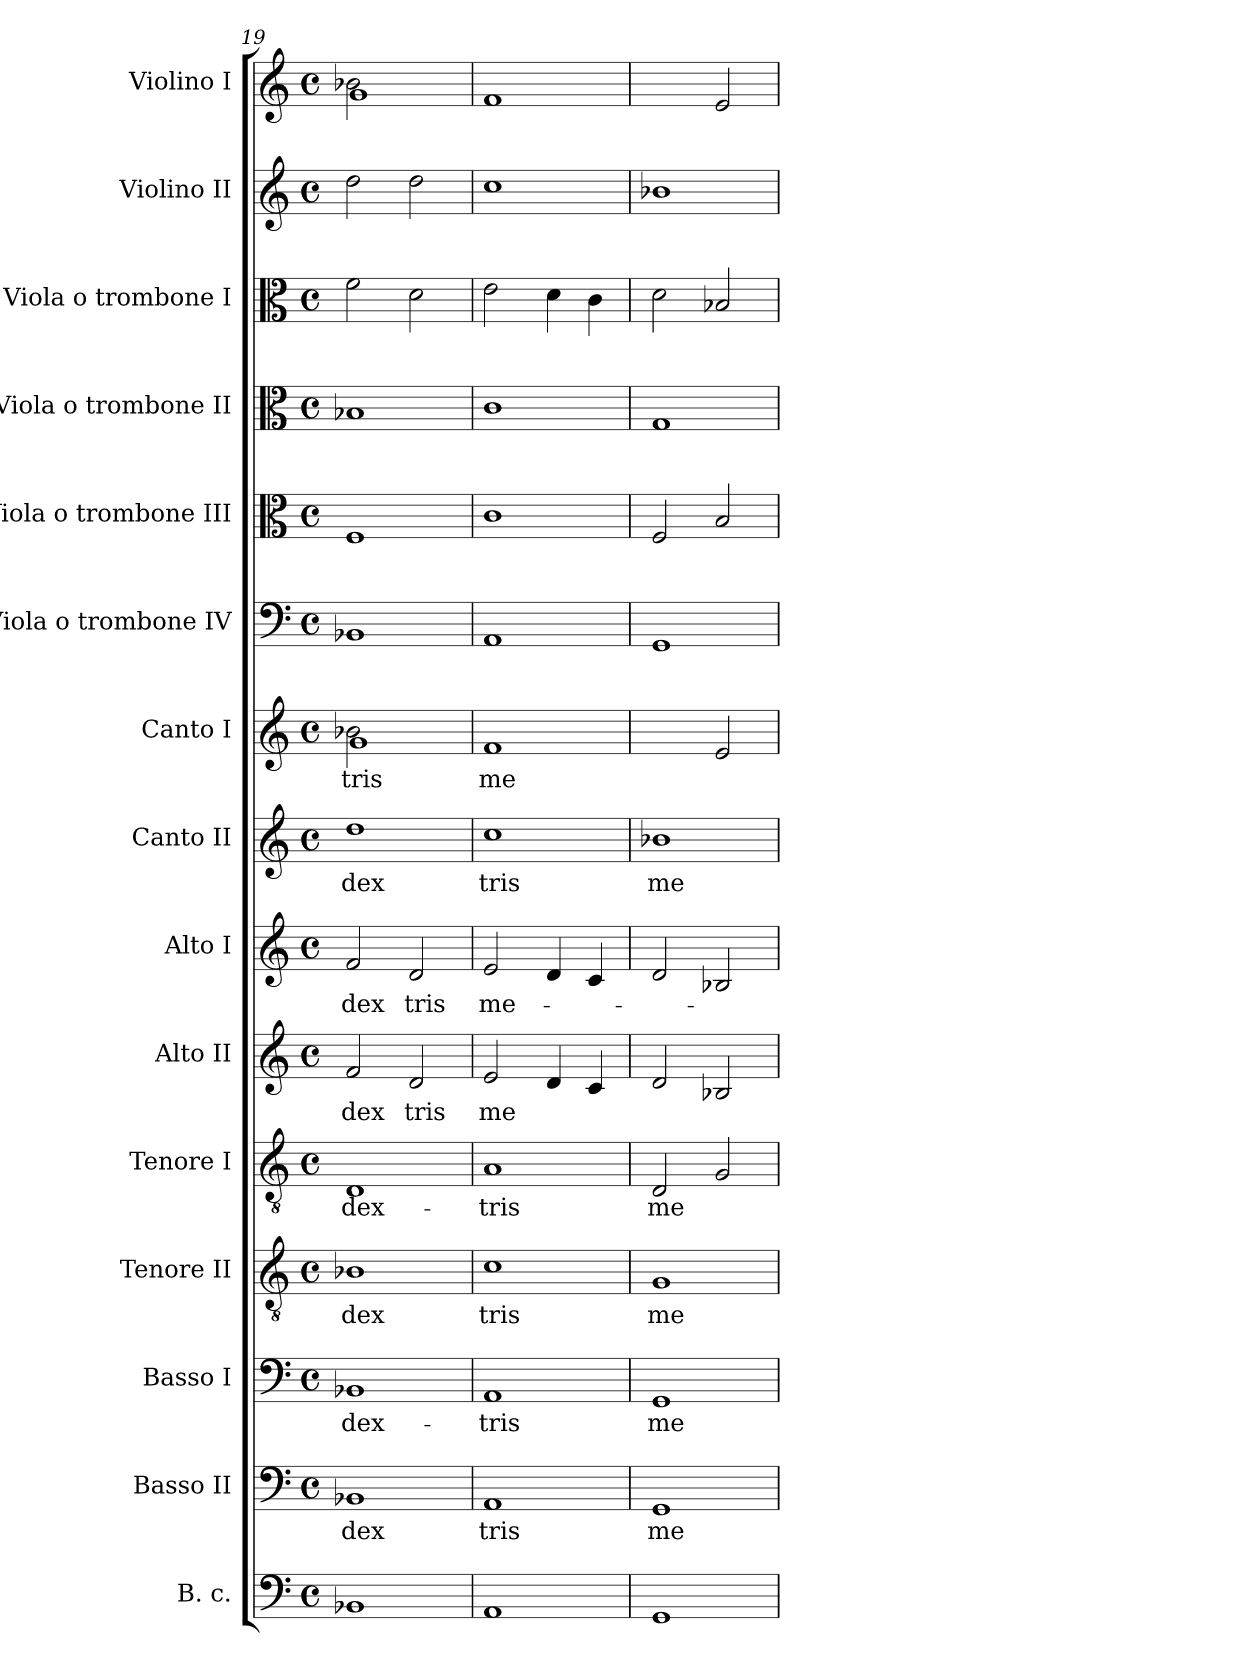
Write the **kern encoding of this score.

**kern	**kern	**text	**kern	**text	**kern	**text	**kern	**text	**kern	**text	**kern	**text	**kern	**text	**kern	**text	**kern	**kern	**kern	**kern	**kern	**kern
*part15	*part14	*part14	*part13	*part13	*part12	*part12	*part11	*part11	*part10	*part10	*part9	*part9	*part8	*part8	*part7	*part7	*part6	*part5	*part4	*part3	*part2	*part1
*staff15	*staff14	*staff14	*staff13	*staff13	*staff12	*staff12	*staff11	*staff11	*staff10	*staff10	*staff9	*staff9	*staff8	*staff8	*staff7	*staff7	*staff6	*staff5	*staff4	*staff3	*staff2	*staff1
*I"B. c.	*I"Basso II	*	*I"Basso I	*	*I"Tenore II	*	*I"Tenore I	*	*I"Alto II	*	*I"Alto I	*	*I"Canto II	*	*I"Canto I	*	*I"Viola o trombone IV	*I"Viola o trombone III	*I"Viola o trombone II	*I"Viola o trombone I	*I"Violino II	*I"Violino I
*	*	*	*	*	*	*	*	*	*	*	*	*	*	*	*	*	*I'Vla	*I'Vla	*I'Vla	*I'Vla	*I'Vln	*I'Vln
*clefF4	*clefF4	*	*clefF4	*	*clefGv2	*	*clefGv2	*	*clefG2	*	*clefG2	*	*clefG2	*	*clefG2	*	*clefF4	*clefC3	*clefC3	*clefC3	*clefG2	*clefG2
*k[]	*k[]	*	*k[]	*	*k[]	*	*k[]	*	*k[]	*	*k[]	*	*k[]	*	*k[]	*	*k[]	*k[]	*k[]	*k[]	*k[]	*k[]
*M4/4	*M4/4	*	*M4/4	*	*M4/4	*	*M4/4	*	*M4/4	*	*M4/4	*	*M4/4	*	*M4/4	*	*M4/4	*M4/4	*M4/4	*M4/4	*M4/4	*M4/4
*met(c)	*met(c)	*	*met(c)	*	*met(c)	*	*met(c)	*	*met(c)	*	*met(c)	*	*met(c)	*	*met(c)	*	*met(c)	*met(c)	*met(c)	*met(c)	*met(c)	*met(c)
=19	=19	=19	=19	=19	=19	=19	=19	=19	=19	=19	=19	=19	=19	=19	=19	=19	=19	=19	=19	=19	=19	=19
!	!	!LO:LY:b	!	!LO:LY:b	!	!LO:LY:b	!	!LO:LY:b	!	!LO:LY:b	!	!LO:LY:b	!	!LO:LY:b	!	!LO:LY:b	!	!	!	!	!	!
*	*	*	*	*	*	*	*	*	*	*	*	*	*	*	*^	*	*	*	*	*	*	*
!	!	!	!	!	!	!	!	!	!	!	!	!	!	!	!	!	!LO:LY:b	!	!	!	!	!	!
*	*	*	*	*	*	*	*	*	*	*	*	*	*	*	*	*	*	*	*	*	*	*	*^
1BB-X	1BB-X	dex	1BB-X	dex-	1B-X	dex	1D	dex-	2f/	dex	2f/	dex	1dd	dex	2b-X\	1g	-tris	1BB-X	1F	1B-X	2f\	2dd\	2b-X\	1g
!	!	!	!	!	!	!	!	!	!	!LO:LY:b	!	!LO:LY:b	!	!	!	!	!	!	!	!	!	!	!	!
.	.	.	.	.	.	.	.	.	2d/	tris	2d/	tris	.	.	2ryy	.	.	.	.	.	2d\	2dd\	2ryy	.
*	*	*	*	*	*	*	*	*	*	*	*	*	*	*	*v	*v	*	*	*	*	*	*	*v	*v
!!LO:PB:g=z
=20	=20	=20	=20	=20	=20	=20	=20	=20	=20	=20	=20	=20	=20	=20	=20	=20	=20	=20	=20	=20	=20	=20
!	!	!LO:LY:b	!	!LO:LY:b	!	!LO:LY:b	!	!LO:LY:b	!	!LO:LY:b	!	!LO:LY:b	!	!LO:LY:b	!	!LO:LY:b	!	!	!	!	!	!
1AA	1AA	tris	1AA	-tris	1c	tris	1A	-tris	2e/	me	2e/	me-	1cc	tris	1f	me	1AA	1c	1c	2e\	1cc	1f
.	.	.	.	.	.	.	.	.	4d/	.	4d/	.	.	.	.	.	.	.	.	4d\	.	.
.	.	.	.	.	.	.	.	.	4c/	.	4c/	.	.	.	.	.	.	.	.	4c\	.	.
=21	=21	=21	=21	=21	=21	=21	=21	=21	=21	=21	=21	=21	=21	=21	=21	=21	=21	=21	=21	=21	=21	=21
!	!	!LO:LY:b	!	!LO:LY:b	!	!LO:LY:b	!	!LO:LY:b	!	!	!	!	!	!LO:LY:b	!	!	!	!	!	!	!	!
1GG	1GG	me-	1GG	me-	1G	me	2D/	me	2d/	.	2d/	.	1b-X	me-	2ryy	.	1GG	2F/	1G	2d\	1b-X	2ryy
.	.	.	.	.	.	.	2G/	.	2B-X/	.	2B-X/	.	.	.	2e/	.	.	2B/	.	2B-X/	.	2e/
=	=	=	=	=	=	=	=	=	=	=	=	=	=	=	=	=	=	=	=	=	=	=
*-	*-	*-	*-	*-	*-	*-	*-	*-	*-	*-	*-	*-	*-	*-	*-	*-	*-	*-	*-	*-	*-	*-
